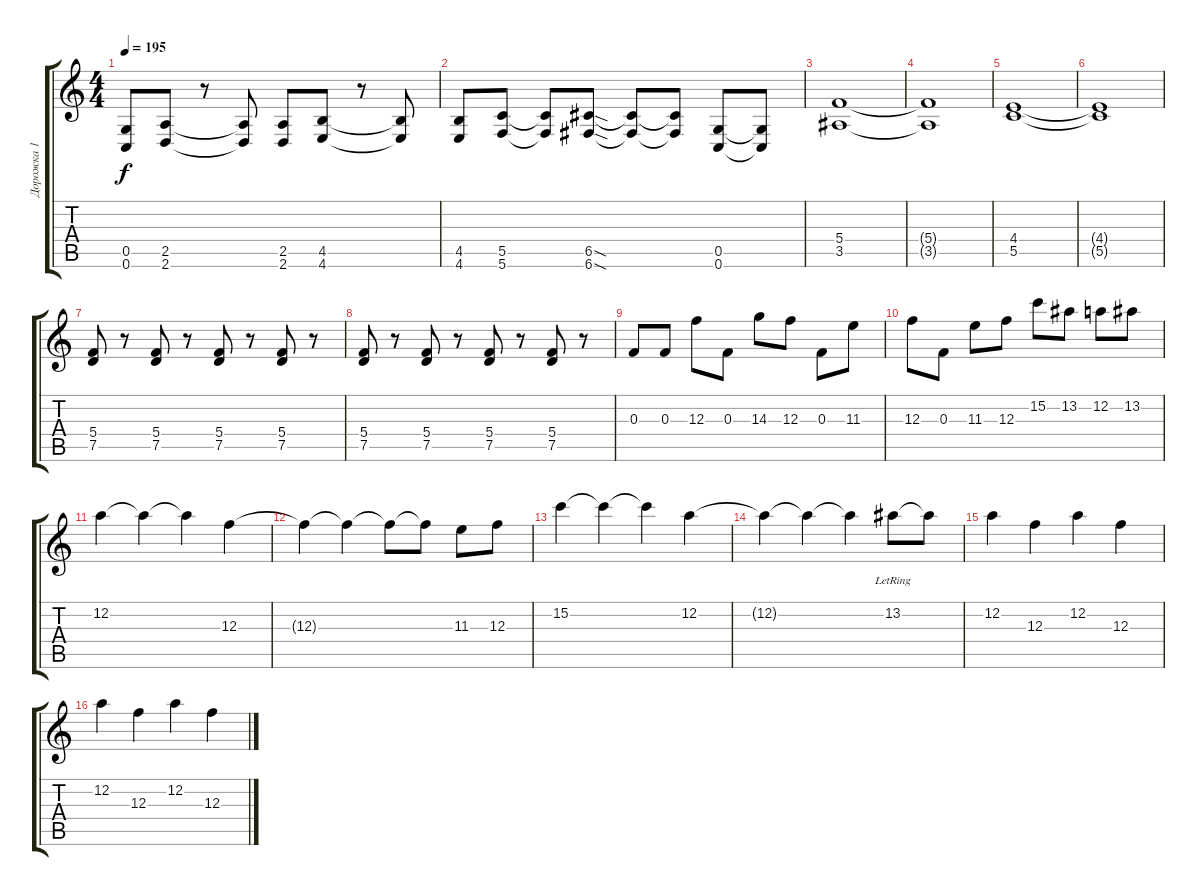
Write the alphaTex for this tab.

\track ("Дорожка 1" "Дорожка 1") {instrument distortionguitar}
\staff {score tabs}
\tuning (D4 A3 F3 C3 G2 C2) {hide}
\ts (4 4)
\tempo 195
\clef g2
\ks c
(0.5 0.6).8{dy f} (2.5 2.6).8 r.8 (2.5{t} 2.6{t}).8 (2.5 2.6).8 (4.5 4.6).8 r.8 (4.5{t} 4.6{t}).8 |
(4.5 4.6).8 (5.5 5.6).8 (5.5{t} 5.6{t}).8 (6.5{sod} 6.6{sod}).8 (6.5{t} 6.6{t}).8 (6.5{t} 6.6{t}).8 (0.5 0.6).8 (0.5{t} 0.6{t}).8 |
(5.4 3.5).1 |
(5.4{t} 3.5{t}).1 |
(4.4 5.5).1 |
(4.4{t} 5.5{t}).1 |
(5.4 7.5).8 r.8 (5.4 7.5).8 r.8 (5.4 7.5).8 r.8 (5.4 7.5).8 r.8 |
(5.4 7.5).8 r.8 (5.4 7.5).8 r.8 (5.4 7.5).8 r.8 (5.4 7.5).8 r.8 |
0.3.8 0.3.8 12.3.8 0.3.8 14.3.8 12.3.8 0.3.8 11.3.8 |
12.3.8 0.3.8 11.3.8 12.3.8 15.2.8 13.2.8 12.2.8 13.2.8 |
12.2.4 12.2{t}.4 12.2{t}.4 12.3.4 |
12.3{t}.4 12.3{t}.4 12.3{t}.8 12.3{t}.8 11.3.8 12.3.8 |
15.2.4 15.2{t}.4 15.2{t}.4 12.2.4 |
12.2{t}.4 12.2{t}.4 12.2{t}.4 13.2{lr}.8 13.2{t}.8 |
12.2.4 12.3.4 12.2.4 12.3.4 |
12.2.4 12.3.4 12.2.4 12.3.4
